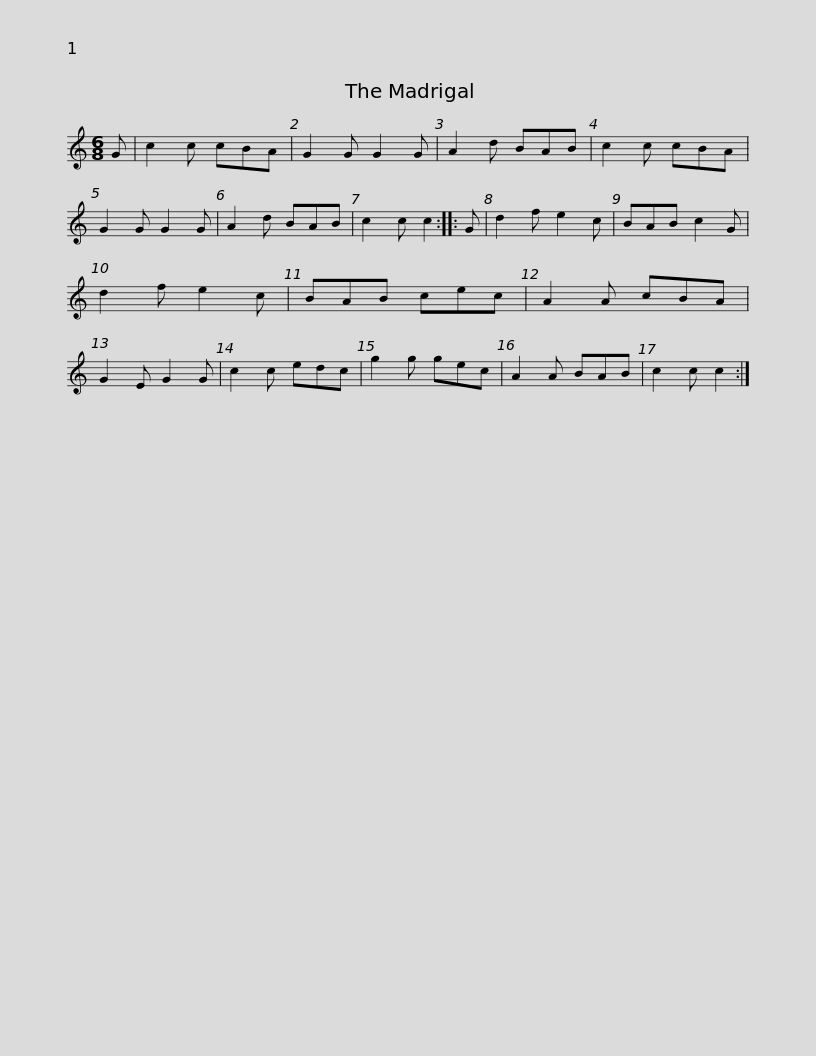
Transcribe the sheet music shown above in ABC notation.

X:1
L:1/8
M:6/8
I:linebreak $
K:C
V:1 treble
V:1
 G | c2 c cBA | G2 G G2 G | A2 d BAB | c2 c cBA | %5
 G2 G G2 G | A2 d BAB | c2 c c2 :: G | d2 f e2 c |$ %10
 BAB c2 G | d2 f e2 c | BAB cec | A2 A cBA | G2 E G2 G | %15
 c2 c edc | g2 g gec | A2 A BAB | c2 c c2 :| %19
